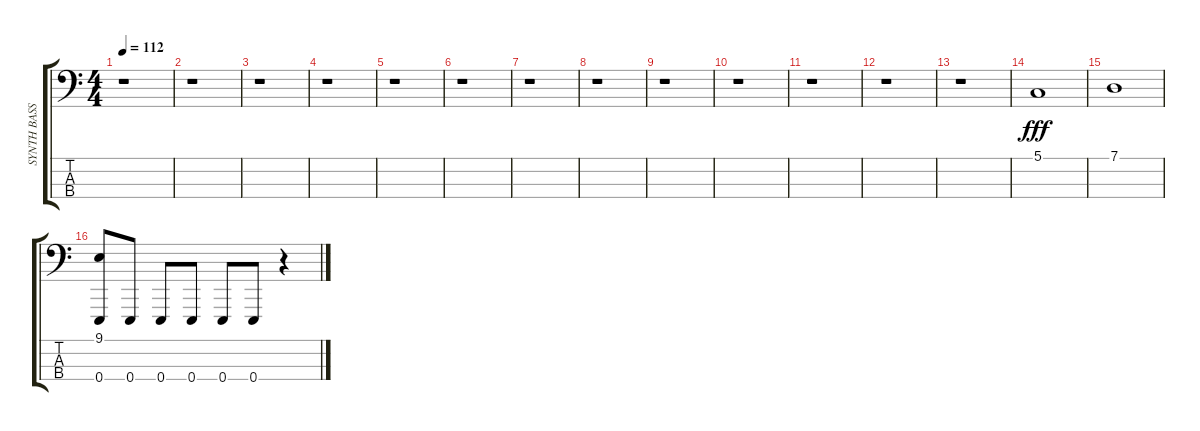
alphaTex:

\track ("SYNTH BASS2" "SYNTH BASS") {instrument pad3polysynth}
\staff {score tabs}
\tuning (G2 D2 A1 E1) {hide}
\ts (4 4)
\tempo 112
\clef f4
\ks c
r.1{dy fff} |
r.1 |
r.1 |
r.1 |
r.1 |
r.1 |
r.1 |
r.1 |
r.1 |
r.1 |
r.1 |
r.1 |
r.1 |
5.1.1{volume 12} |
7.1.1 |
(9.1 0.4).8 0.4.8 0.4.8 0.4.8 0.4.8 0.4.8 r.4
